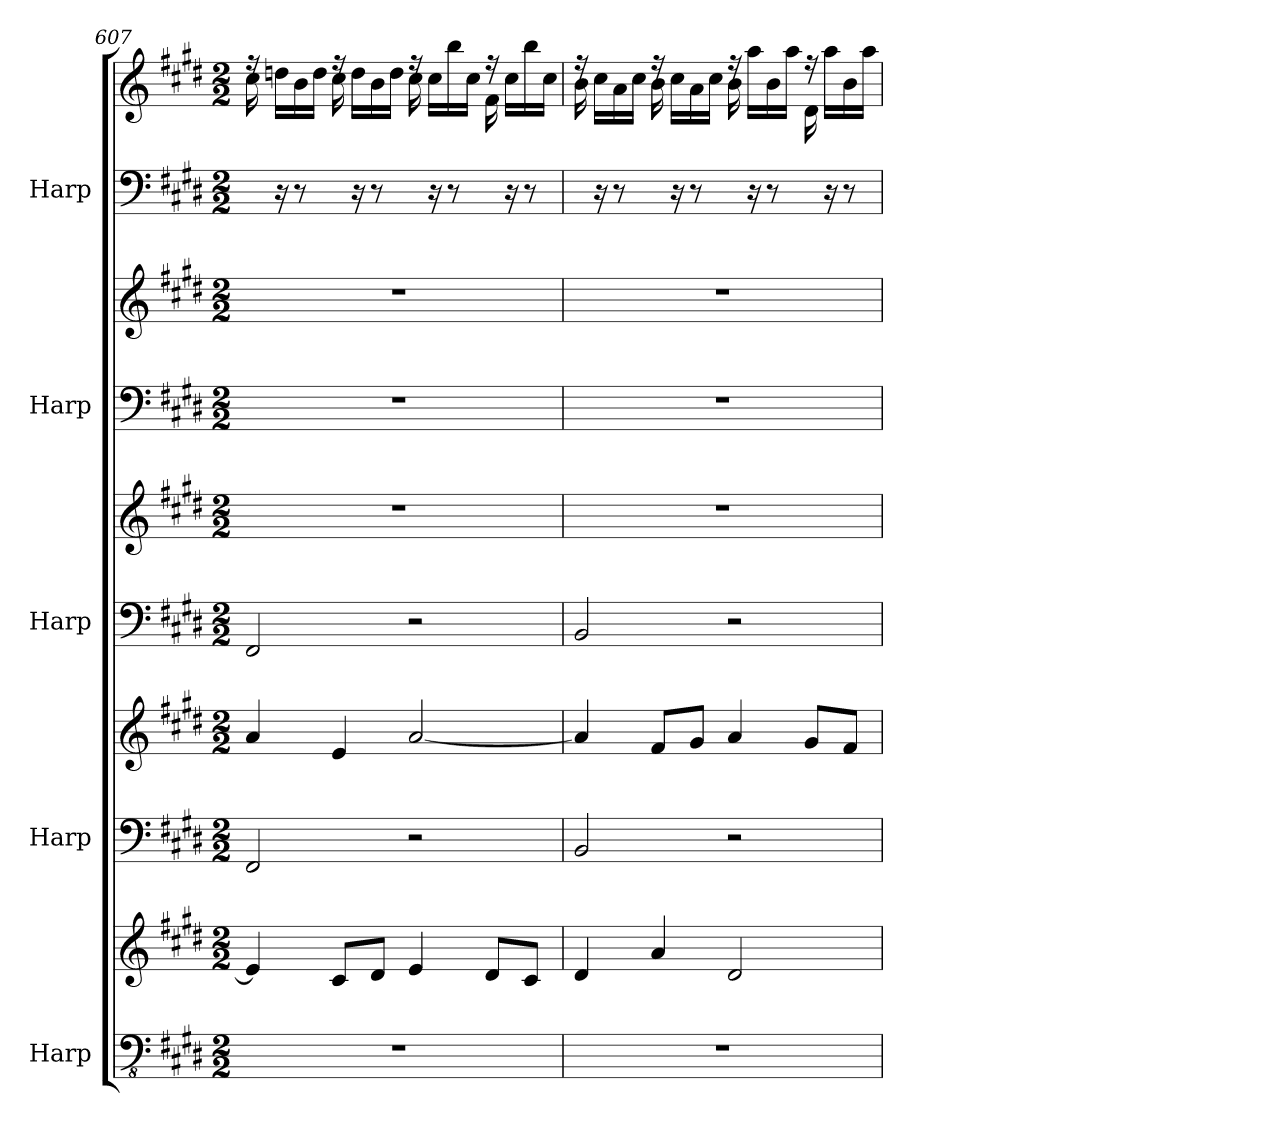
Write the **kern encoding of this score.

**kern	**kern	**kern	**kern	**kern	**kern	**kern	**kern	**kern	**kern
*part5	*part5	*part4	*part4	*part3	*part3	*part2	*part2	*part1	*part1
*staff10	*staff9	*staff8	*staff7	*staff6	*staff5	*staff4	*staff3	*staff2	*staff1
*I"Harp	*	*I"Harp	*	*I"Harp	*	*I"Harp	*	*I"Harp	*
*I'Hp	*	*I'Hp	*	*I'Hp	*	*I'Hp	*	*I'Hp	*
!!LO:PB:g=z
*clefFv4	*clefG2	*clefF4	*clefG2	*clefF4	*clefG2	*clefF4	*clefG2	*clefF4	*clefG2
*k[f#c#g#d#]	*k[f#c#g#d#]	*k[f#c#g#d#]	*k[f#c#g#d#]	*k[f#c#g#d#]	*k[f#c#g#d#]	*k[f#c#g#d#]	*k[f#c#g#d#]	*k[f#c#g#d#]	*k[f#c#g#d#]
*M2/2	*M2/2	*M2/2	*M2/2	*M2/2	*M2/2	*M2/2	*M2/2	*M2/2	*M2/2
=607	=607	=607	=607	=607	=607	=607	=607	=607	=607
*	*	*	*	*	*	*	*	*	*^
1r	4e/]	2FF#/	4a/	2FF#/	1r	1r	1r	16ryy	16rff	16cc#\
.	.	.	.	.	.	.	.	16r	16ddn\LL	8.ryy
.	.	.	.	.	.	.	.	8r	16b\	.
.	.	.	.	.	.	.	.	.	16dd\JJ	.
.	8c#/L	.	4e/	.	.	.	.	16ryy	16rff	16cc#\
.	.	.	.	.	.	.	.	16r	16dd\LL	8.ryy
.	8d#/J	.	.	.	.	.	.	8r	16b\	.
.	.	.	.	.	.	.	.	.	16dd\JJ	.
.	4e/	2r	[2a/	2r	.	.	.	16ryy	16rff	16cc#\
.	.	.	.	.	.	.	.	16r	16cc#\LL	8.ryy
.	.	.	.	.	.	.	.	8r	16bb\	.
.	.	.	.	.	.	.	.	.	16cc#\JJ	.
.	8d#/L	.	.	.	.	.	.	16ryy	16rff	16f#\
.	.	.	.	.	.	.	.	16r	16cc#\LL	8.ryy
.	8c#/J	.	.	.	.	.	.	8r	16bb\	.
.	.	.	.	.	.	.	.	.	16cc#\JJ	.
=608	=608	=608	=608	=608	=608	=608	=608	=608	=608	=608
1r	4d#/	2BB/	4a/]	2BB/	1r	1r	1r	16ryy	16rff	16b\
.	.	.	.	.	.	.	.	16r	16cc#\LL	8.ryy
.	.	.	.	.	.	.	.	8r	16a\	.
.	.	.	.	.	.	.	.	.	16cc#\JJ	.
.	4a/	.	8f#/L	.	.	.	.	16ryy	16rff	16b\
.	.	.	.	.	.	.	.	16r	16cc#\LL	8.ryy
.	.	.	8g#/J	.	.	.	.	8r	16a\	.
.	.	.	.	.	.	.	.	.	16cc#\JJ	.
.	2d#/	2r	4a/	2r	.	.	.	16ryy	16rff	16b\
.	.	.	.	.	.	.	.	16r	16aa\LL	8.ryy
.	.	.	.	.	.	.	.	8r	16b\	.
.	.	.	.	.	.	.	.	.	16aa\JJ	.
.	.	.	8g#/L	.	.	.	.	16ryy	16rff	16d#\
.	.	.	.	.	.	.	.	16r	16aa\LL	8.ryy
.	.	.	8f#/J	.	.	.	.	8r	16b\	.
.	.	.	.	.	.	.	.	.	16aa\JJ	.
*	*	*	*	*	*	*	*	*	*v	*v
=	=	=	=	=	=	=	=	=	=
*-	*-	*-	*-	*-	*-	*-	*-	*-	*-
